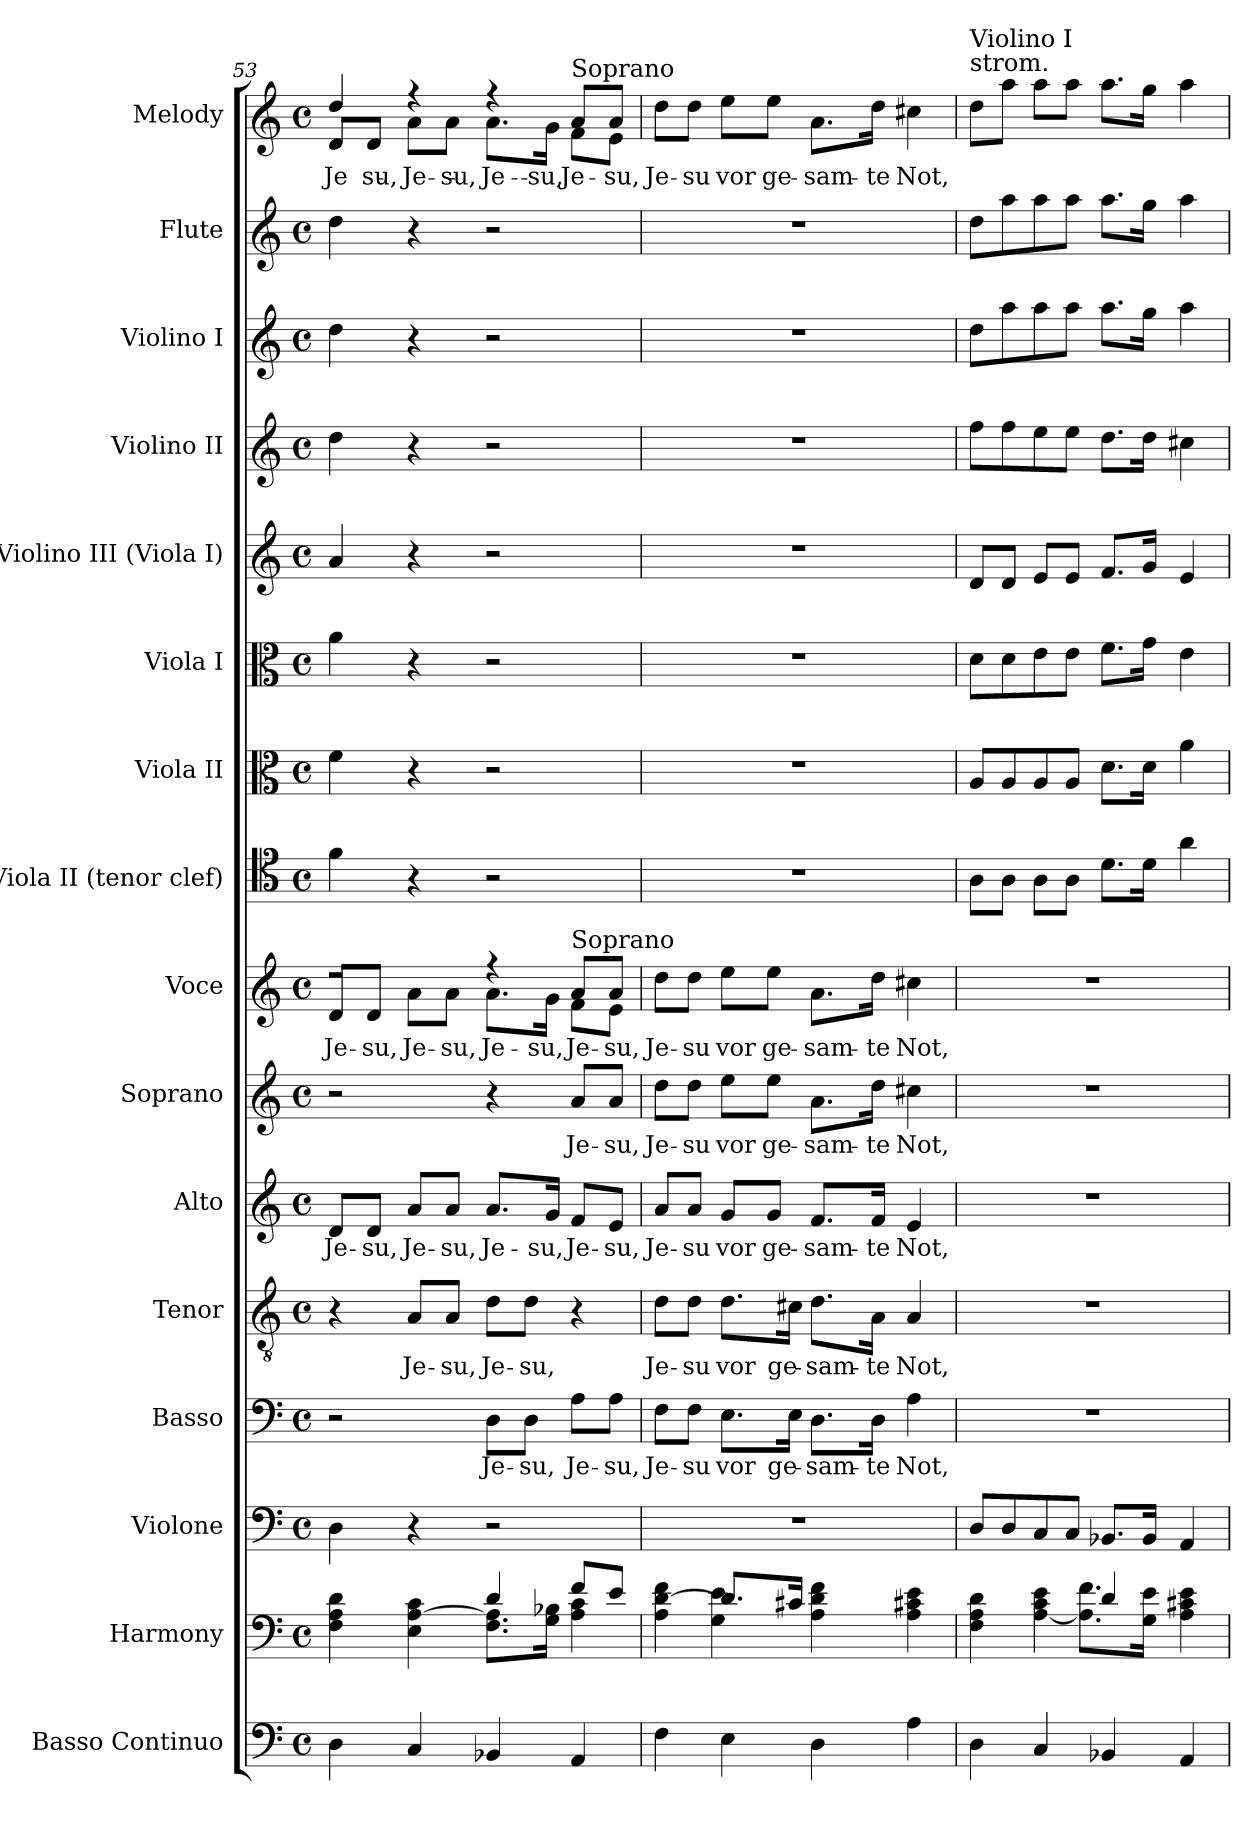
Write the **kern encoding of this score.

**kern	**kern	**kern	**kern	**text	**kern	**text	**kern	**text	**kern	**text	**kern	**text	**kern	**kern	**kern	**kern	**kern	**kern	**kern	**kern	**text
*part16	*part15	*part14	*part13	*part13	*part12	*part12	*part11	*part11	*part10	*part10	*part9	*part9	*part8	*part7	*part6	*part5	*part4	*part3	*part2	*part1	*part1
*staff16	*staff15	*staff14	*staff13	*staff13	*staff12	*staff12	*staff11	*staff11	*staff10	*staff10	*staff9	*staff9	*staff8	*staff7	*staff6	*staff5	*staff4	*staff3	*staff2	*staff1	*staff1
*I"Basso Continuo	*I"Harmony	*I"Violone	*I"Basso	*	*I"Tenor	*	*I"Alto	*	*I"Soprano	*	*I"Voce	*	*I"Viola II (tenor clef)	*I"Viola II	*I"Viola I	*I"Violino III (Viola I)	*I"Violino II	*I"Violino I	*I"Flute	*I"Melody	*
*I'B.C.	*I'H.	*I'Vne.	*I'B.	*	*I'T.	*	*I'A.	*	*I'S.	*	*I'V.	*	*I'Va.II	*I'Va.II	*I'Va.I	*I'V.III	*I'V.II	*I'V.I	*I'Fl.	*I'M.	*
!!LO:LB:g=z
*clefF4	*clefF4	*clefF4	*clefF4	*	*clefGv2	*	*clefG2	*	*clefG2	*	*clefG2	*	*clefC4	*clefC3	*clefC3	*clefG2	*clefG2	*clefG2	*clefG2	*clefG2	*
*k[]	*k[]	*k[]	*k[]	*	*k[]	*	*k[]	*	*k[]	*	*k[]	*	*k[]	*k[]	*k[]	*k[]	*k[]	*k[]	*k[]	*k[]	*
*M4/4	*M4/4	*M4/4	*M4/4	*	*M4/4	*	*M4/4	*	*M4/4	*	*M4/4	*	*M4/4	*M4/4	*M4/4	*M4/4	*M4/4	*M4/4	*M4/4	*M4/4	*
*met(c)	*met(c)	*met(c)	*met(c)	*	*met(c)	*	*met(c)	*	*met(c)	*	*met(c)	*	*met(c)	*met(c)	*met(c)	*met(c)	*met(c)	*met(c)	*met(c)	*met(c)	*
=53	=53	=53	=53	=53	=53	=53	=53	=53	=53	=53	=53	=53	=53	=53	=53	=53	=53	=53	=53	=53	=53
*	*^	*	*	*	*	*	*	*	*	*	*	*	*	*	*	*	*	*	*	*	*
!	!	!	!	!	!	!	!	!	!	!	!	!	!	!	!	!	!	!	!	!	!LO:TX:t=voci	!
!	!	!	!	!	!	!	!	!	!	!	!	!	!	!	!	!	!	!	!	!	!LO:TX:a:t=Alto	!
!	!	!	!	!	!	!	!	!	!	!	!	!LO:TX:a:t=Alto	!	!	!	!	!	!	!	!	!	!
!	!	!	!	!	!	!	!	!	!LO:LY:b	!	!	!	!	!	!	!	!	!	!	!	!	!
*	*	*	*	*	*	*	*	*	*	*	*	*^	*	*	*	*	*	*	*	*	*^	*
4D\	4F\ 4A\ 4d\	2ryy	4D\	2r	.	4r	.	8d/L	Je-	2r	.	2r	8d/L	Je-	4f\	4f\	4a\	4a/	4dd\	4dd\	4dd\	4dd/	8d/L	Je-
!	!	!	!	!	!	!	!	!	!LO:LY:b	!	!	!	!	!	!	!	!	!	!	!	!	!	!	!
.	.	.	.	.	.	.	.	8d/J	-su,	.	.	.	8d/J	-su,	.	.	.	.	.	.	.	.	8d/J	-su,
!	!	!	!	!	!	!	!LO:LY:b	!	!LO:LY:b	!	!	!	!	!	!	!	!	!	!	!	!	!	!	!
4C/	4E\ [4A\ 4c\	.	4r	.	.	8A/L	Je-	8a/L	Je-	.	.	.	8a\L	Je-	4r	4r	4r	4r	4r	4r	4r	4r	8a\L	Je-
!	!	!	!	!	!	!	!LO:LY:b	!	!LO:LY:b	!	!	!	!	!	!	!	!	!	!	!	!	!	!	!
.	.	.	.	.	.	8A/J	-su,	8a/J	-su,	.	.	.	8a\J	-su,	.	.	.	.	.	.	.	.	8a\J	-su,
!	!	!	!	!	!LO:LY:b	!	!LO:LY:b	!	!LO:LY:b	!	!	!	!	!	!	!	!	!	!	!	!	!	!	!
4BB-X/	4d/	8.F\ 8.A]\L	2r	8D\L	Je-	8d\L	Je-	8.a/L	Je-	4r	.	4r	8.a\L	Je-	2r	2r	2r	2r	2r	2r	2r	4r	8.a\L	Je-
!	!	!	!	!	!LO:LY:b	!	!LO:LY:b	!	!	!	!	!	!	!	!	!	!	!	!	!	!	!	!	!
.	.	.	.	8D\J	-su,	8d\J	-su,	.	.	.	.	.	.	.	.	.	.	.	.	.	.	.	.	.
!	!	!	!	!	!	!	!	!	!LO:LY:b	!	!	!	!	!	!	!	!	!	!	!	!	!	!	!
.	.	16G\ 16B-X\Jk	.	.	.	.	.	16g/Jk	-su,	.	.	.	16g\Jk	-su,	.	.	.	.	.	.	.	.	16g\Jk	-su,
!	!	!	!	!	!	!	!	!	!	!	!	!	!	!	!	!	!	!	!	!	!	!LO:TX:a:t=Soprano	!	!
!	!	!	!	!	!	!	!	!	!	!	!	!LO:TX:a:t=Soprano	!	!	!	!	!	!	!	!	!	!	!	!
!	!	!	!	!	!LO:LY:b	!	!	!	!LO:LY:b	!	!LO:LY:b	!	!	!	!	!	!	!	!	!	!	!	!	!
4AA/	8f/L	4A\ 4c\	.	8A\L	Je-	4r	.	8f/L	Je-	8a/L	Je-	8a/L	8f\L	Je-	.	.	.	.	.	.	.	8a/L	8f\L	Je-
!	!	!	!	!	!LO:LY:b	!	!	!	!LO:LY:b	!	!LO:LY:b	!	!	!	!	!	!	!	!	!	!	!	!	!
.	8e/J	.	.	8A\J	-su,	.	.	8e/J	-su,	8a/J	-su,	8a/J	8e\J	-su,	.	.	.	.	.	.	.	8a/J	8e\J	-su,
=54	=54	=54	=54	=54	=54	=54	=54	=54	=54	=54	=54	=54	=54	=54	=54	=54	=54	=54	=54	=54	=54	=54	=54	=54
!	!	!	!	!	!LO:LY:b	!	!LO:LY:b	!	!LO:LY:b	!	!LO:LY:b	!	!	!	!	!	!	!	!	!	!	!	!	!
*	*	*	*	*	*	*	*	*	*	*	*	*v	*v	*	*	*	*	*	*	*	*	*v	*v	*
4F\	4A\ [4d\ 4f\	4ryy	1r	8F\L	Je-	8d\L	Je-	8a/L	Je-	8dd\L	Je-	8dd\L	Je-	1r	1r	1r	1r	1r	1r	1r	8dd\L	Je-
!	!	!	!	!	!LO:LY:b	!	!LO:LY:b	!	!LO:LY:b	!	!LO:LY:b	!	!	!	!	!	!	!	!	!	!	!
.	.	.	.	8F\J	-su	8d\J	-su	8a/J	-su	8dd\J	-su	8dd\J	-su	.	.	.	.	.	.	.	8dd\J	-su
!	!	!	!	!	!LO:LY:b	!	!LO:LY:b	!	!LO:LY:b	!	!LO:LY:b	!	!	!	!	!	!	!	!	!	!	!
4E\	8.d/L]	4G\ 4e\	.	8.E\L	vor	8.d\L	vor	8g/L	vor	8ee\L	vor	8ee\L	vor	.	.	.	.	.	.	.	8ee\L	vor
!	!	!	!	!	!	!	!	!	!LO:LY:b	!	!LO:LY:b	!	!	!	!	!	!	!	!	!	!	!
.	.	.	.	.	.	.	.	8g/J	ge-	8ee\J	ge-	8ee\J	ge-	.	.	.	.	.	.	.	8ee\J	ge-
!	!	!	!	!	!LO:LY:b	!	!LO:LY:b	!	!	!	!	!	!	!	!	!	!	!	!	!	!	!
.	16c#X/Jk	.	.	16E\Jk	ge-	16c#X\Jk	ge-	.	.	.	.	.	.	.	.	.	.	.	.	.	.	.
!	!	!	!	!	!LO:LY:b	!	!LO:LY:b	!	!LO:LY:b	!	!LO:LY:b	!	!	!	!	!	!	!	!	!	!	!
4D\	4A\ 4d\ 4f\	2ryy	.	8.D\L	-sam-	8.d\L	-sam-	8.f/L	-sam-	8.a\L	-sam-	8.a\L	-sam-	.	.	.	.	.	.	.	8.a\L	-sam-
!	!	!	!	!	!LO:LY:b	!	!LO:LY:b	!	!LO:LY:b	!	!LO:LY:b	!	!	!	!	!	!	!	!	!	!	!
.	.	.	.	16D\Jk	-te	16A\Jk	-te	16f/Jk	-te	16dd\Jk	-te	16dd\Jk	-te	.	.	.	.	.	.	.	16dd\Jk	-te
!	!	!	!	!	!LO:LY:b	!	!LO:LY:b	!	!LO:LY:b	!	!LO:LY:b	!	!	!	!	!	!	!	!	!	!	!
4A\	4A\ 4c#X\ 4e\	.	.	4A\	Not,	4A/	Not,	4e/	Not,	4cc#X\	Not,	4cc#X\	Not,	.	.	.	.	.	.	.	4cc#X\	Not,
=55	=55	=55	=55	=55	=55	=55	=55	=55	=55	=55	=55	=55	=55	=55	=55	=55	=55	=55	=55	=55	=55	=55
!	!	!	!	!	!	!	!	!	!	!	!	!	!	!	!	!	!	!	!	!	!LO:TX:t=strom.	!
!	!	!	!	!	!	!	!	!	!	!	!	!	!	!	!	!	!	!	!	!	!LO:TX:a:t=Violino I	!
4D\	4F\ 4A\ 4d\	2ryy	8D/L	1r	.	1r	.	1r	.	1r	.	1r	.	8A\L	8A/L	8d\L	8d/L	8ff\L	8dd\L	8dd\L	8dd\L	.
.	.	.	8D/	.	.	.	.	.	.	.	.	.	.	8A\J	8A/	8d\	8d/J	8ff\	8aa\	8aa\	8aa\J	.
4C/	[4A\ 4c\ 4e\	.	8C/	.	.	.	.	.	.	.	.	.	.	8A\L	8A/	8e\	8e/L	8ee\	8aa\	8aa\	8aa\L	.
.	.	.	8C/J	.	.	.	.	.	.	.	.	.	.	8A\J	8A/J	8e\J	8e/J	8ee\J	8aa\J	8aa\J	8aa\J	.
4BB-X/	4d/	8.A]\ 8.f\L	8.BB-X/L	.	.	.	.	.	.	.	.	.	.	8.d\L	8.d\L	8.f\L	8.f/L	8.dd\L	8.aa\L	8.aa\L	8.aa\L	.
.	.	16G\ 16e\Jk	16BB-/Jk	.	.	.	.	.	.	.	.	.	.	16d\Jk	16d\Jk	16g\Jk	16g/Jk	16dd\Jk	16gg\Jk	16gg\Jk	16gg\Jk	.
4AA/	4A\ 4c#X\ 4e\	4ryy	4AA/	.	.	.	.	.	.	.	.	.	.	4a\	4a\	4e\	4e/	4cc#X\	4aa\	4aa\	4aa\	.
*	*v	*v	*	*	*	*	*	*	*	*	*	*	*	*	*	*	*	*	*	*	*	*
=	=	=	=	=	=	=	=	=	=	=	=	=	=	=	=	=	=	=	=	=	=
*-	*-	*-	*-	*-	*-	*-	*-	*-	*-	*-	*-	*-	*-	*-	*-	*-	*-	*-	*-	*-	*-
